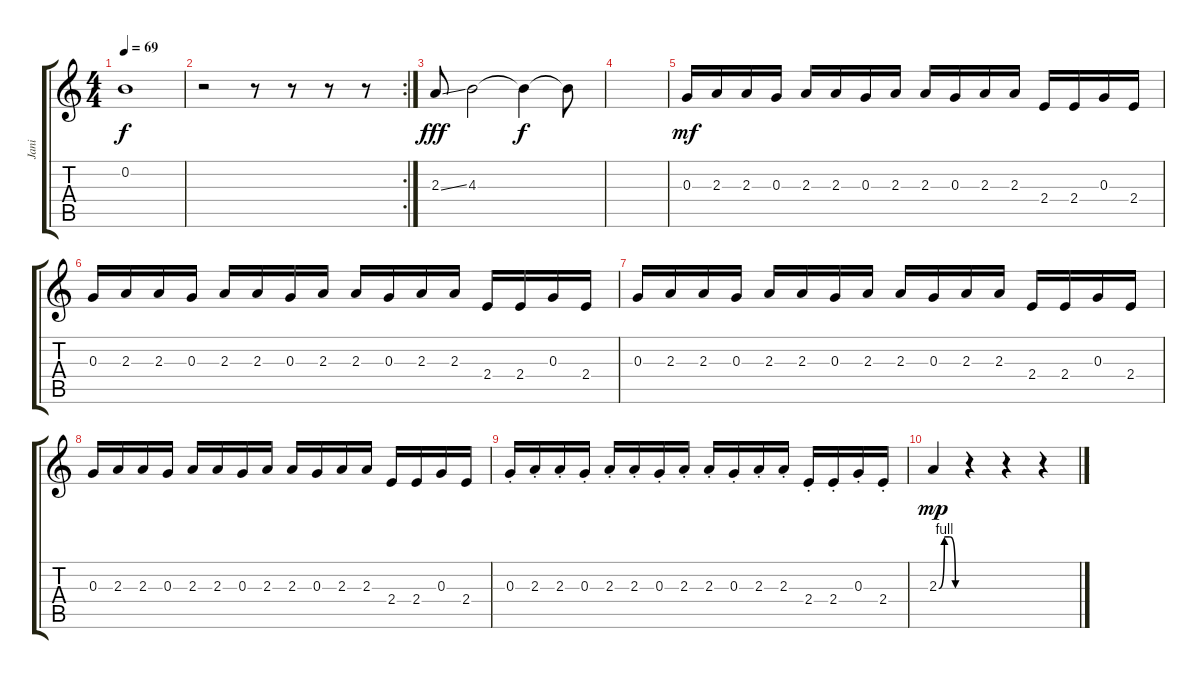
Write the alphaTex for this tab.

\track ("Jani" "Jani") {instrument distortionguitar}
\staff {score tabs}
\tuning (E4 B3 G3 D3 A2 E2) {hide}
\ts (4 4)
\tempo 69
\clef g2
\ks c
0.2.1{dy f} |
\rc 2
r.2 r.8 r.8 r.8 r.8 |
2.3{ss}.8{dy fff} 4.3.2 4.3{t}.4{dy f} 4.3{t}.8 |
|
0.3.16{dy mf} 2.3.16 2.3.16 0.3.16 2.3.16 2.3.16 0.3.16 2.3.16 2.3.16 0.3.16 2.3.16 2.3.16 2.4.16 2.4.16 0.3.16 2.4.16 |
0.3.16 2.3.16 2.3.16 0.3.16 2.3.16 2.3.16 0.3.16 2.3.16 2.3.16 0.3.16 2.3.16 2.3.16 2.4.16 2.4.16 0.3.16 2.4.16 |
0.3.16 2.3.16 2.3.16 0.3.16 2.3.16 2.3.16 0.3.16 2.3.16 2.3.16 0.3.16 2.3.16 2.3.16 2.4.16 2.4.16 0.3.16 2.4.16 |
0.3.16 2.3.16 2.3.16 0.3.16 2.3.16 2.3.16 0.3.16 2.3.16 2.3.16 0.3.16 2.3.16 2.3.16 2.4.16 2.4.16 0.3.16 2.4.16 |
0.3{st}.16 2.3{st}.16 2.3{st}.16 0.3{st}.16 2.3{st}.16 2.3{st}.16 0.3{st}.16 2.3{st}.16 2.3{st}.16 0.3{st}.16 2.3{st}.16 2.3{st}.16 2.4{st}.16 2.4{st}.16 0.3{st}.16 2.4{st}.16 |
2.3{be (custom 0 0 15 4 30 4 45 0 60 0)}.4{dy mp} r.4 r.4 r.4
